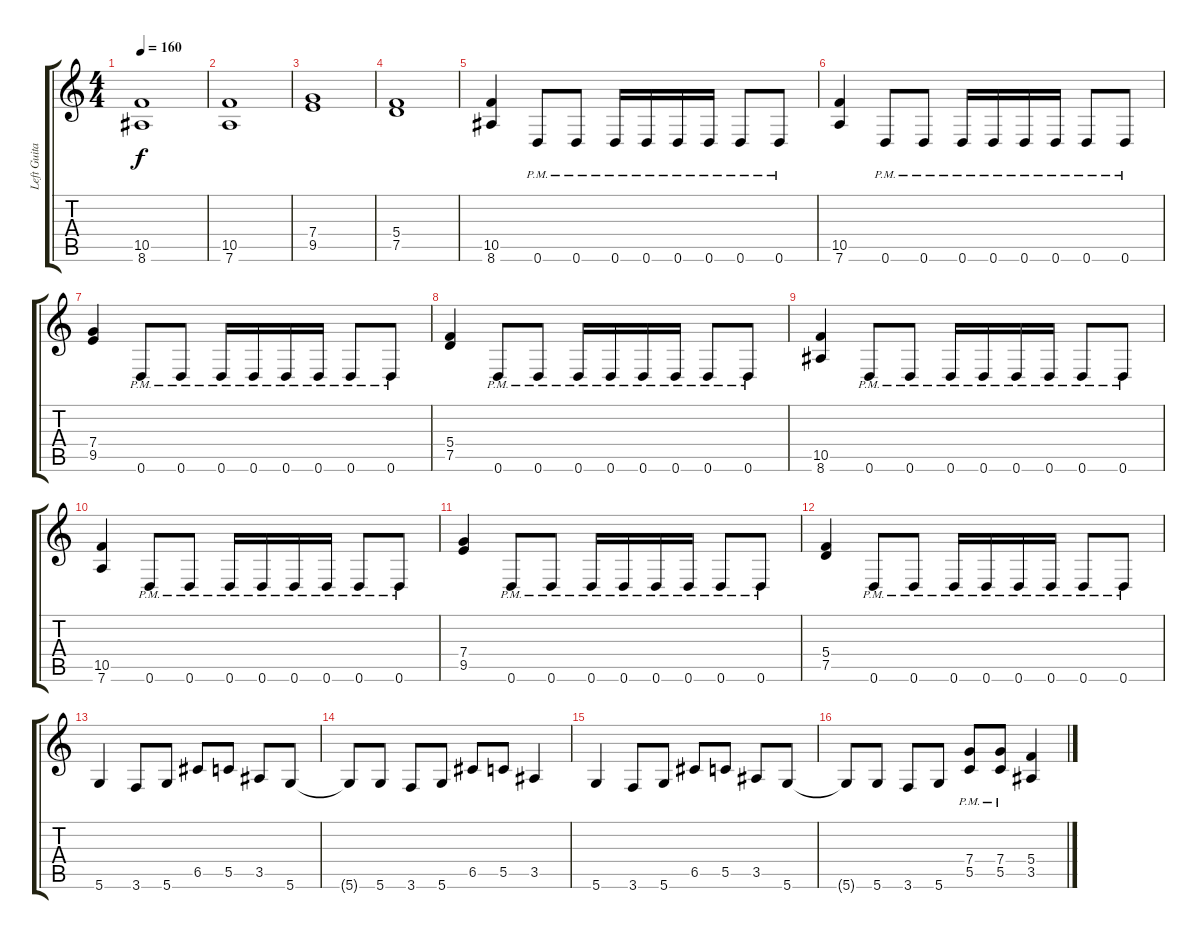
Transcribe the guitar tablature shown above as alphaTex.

\track ("Left Guitar" "Left Guita") {instrument distortionguitar}
\staff {score tabs}
\tuning (D4 A3 F3 C3 G2 D2) {hide}
\ts (4 4)
\tempo 160
\clef g2
\ks c
(10.5 8.6).1{dy f} |
(10.5 7.6).1 |
(7.4 9.5).1 |
(5.4 7.5).1 |
(10.5 8.6).4 0.6{pm}.8 0.6{pm}.8 0.6{pm}.16 0.6{pm}.16 0.6{pm}.16 0.6{pm}.16 0.6{pm}.8 0.6{pm}.8 |
(10.5 7.6).4 0.6{pm}.8 0.6{pm}.8 0.6{pm}.16 0.6{pm}.16 0.6{pm}.16 0.6{pm}.16 0.6{pm}.8 0.6{pm}.8 |
(7.4 9.5).4 0.6{pm}.8 0.6{pm}.8 0.6{pm}.16 0.6{pm}.16 0.6{pm}.16 0.6{pm}.16 0.6{pm}.8 0.6{pm}.8 |
(5.4 7.5).4 0.6{pm}.8 0.6{pm}.8 0.6{pm}.16 0.6{pm}.16 0.6{pm}.16 0.6{pm}.16 0.6{pm}.8 0.6{pm}.8 |
(10.5 8.6).4 0.6{pm}.8 0.6{pm}.8 0.6{pm}.16 0.6{pm}.16 0.6{pm}.16 0.6{pm}.16 0.6{pm}.8 0.6{pm}.8 |
(10.5 7.6).4 0.6{pm}.8 0.6{pm}.8 0.6{pm}.16 0.6{pm}.16 0.6{pm}.16 0.6{pm}.16 0.6{pm}.8 0.6{pm}.8 |
(7.4 9.5).4 0.6{pm}.8 0.6{pm}.8 0.6{pm}.16 0.6{pm}.16 0.6{pm}.16 0.6{pm}.16 0.6{pm}.8 0.6{pm}.8 |
(5.4 7.5).4 0.6{pm}.8 0.6{pm}.8 0.6{pm}.16 0.6{pm}.16 0.6{pm}.16 0.6{pm}.16 0.6{pm}.8 0.6{pm}.8 |
5.6.4 3.6.8 5.6.8 6.5.8 5.5.8 3.5.8 5.6.8 |
5.6{t}.8 5.6.8 3.6.8 5.6.8 6.5.8 5.5.8 3.5.4 |
5.6.4 3.6.8 5.6.8 6.5.8 5.5.8 3.5.8 5.6.8 |
5.6{t}.8 5.6.8 3.6.8 5.6.8 (7.4{pm} 5.5{pm}).8 (7.4{pm} 5.5{pm}).8 (5.4 3.5).4
